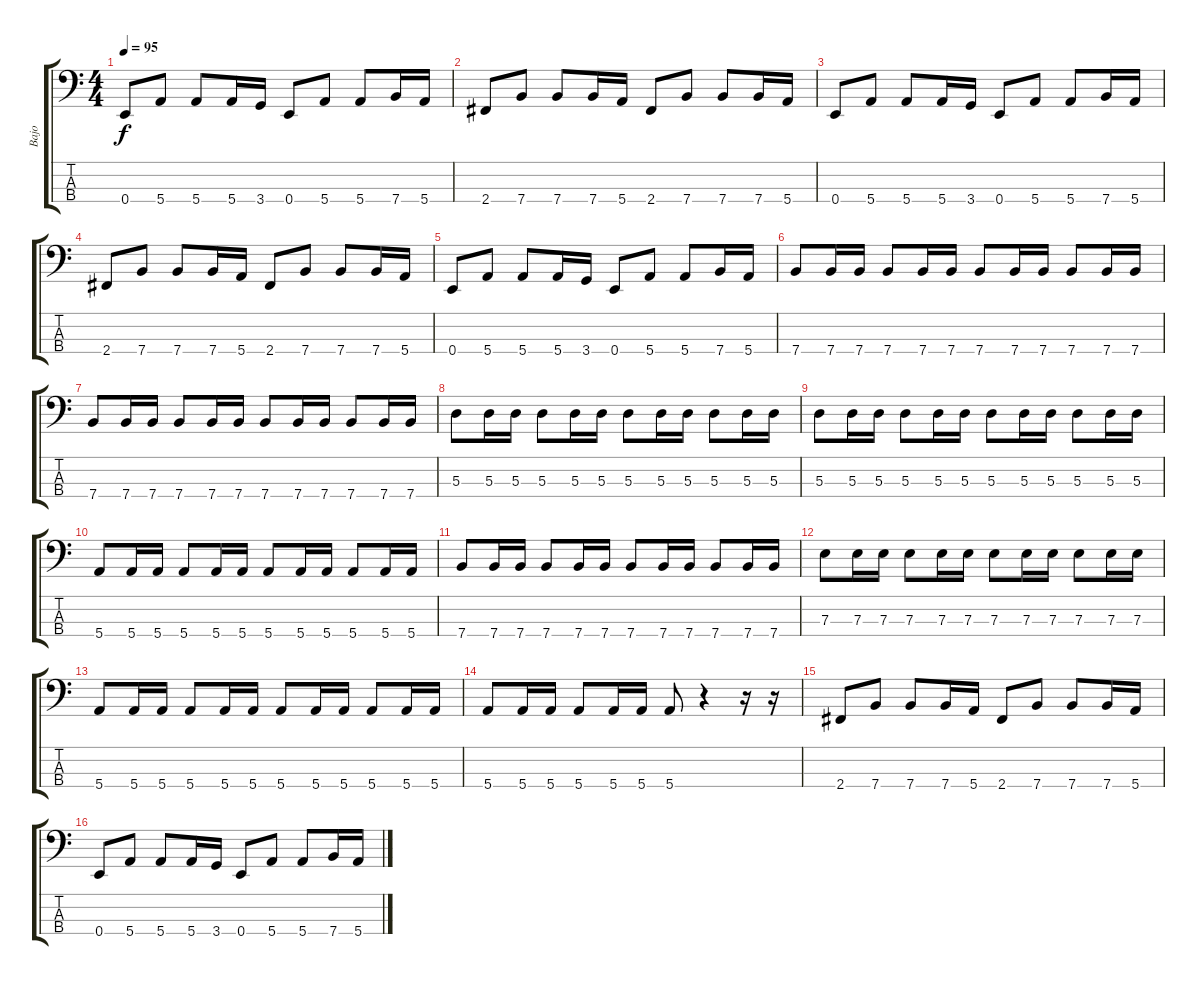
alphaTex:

\track ("Bajo" "Bajo") {instrument electricbassfinger}
\staff {score tabs}
\tuning (G2 D2 A1 E1) {hide}
\ts (4 4)
\tempo 95
\clef f4
\ks c
0.4.8{dy f} 5.4.8 5.4.8 5.4.16 3.4.16 0.4.8 5.4.8 5.4.8 7.4.16 5.4.16 |
2.4.8 7.4.8 7.4.8 7.4.16 5.4.16 2.4.8 7.4.8 7.4.8 7.4.16 5.4.16 |
0.4.8 5.4.8 5.4.8 5.4.16 3.4.16 0.4.8 5.4.8 5.4.8 7.4.16 5.4.16 |
2.4.8 7.4.8 7.4.8 7.4.16 5.4.16 2.4.8 7.4.8 7.4.8 7.4.16 5.4.16 |
0.4.8 5.4.8 5.4.8 5.4.16 3.4.16 0.4.8 5.4.8 5.4.8 7.4.16 5.4.16 |
7.4.8 7.4.16 7.4.16 7.4.8 7.4.16 7.4.16 7.4.8 7.4.16 7.4.16 7.4.8 7.4.16 7.4.16 |
7.4.8 7.4.16 7.4.16 7.4.8 7.4.16 7.4.16 7.4.8 7.4.16 7.4.16 7.4.8 7.4.16 7.4.16 |
5.3.8 5.3.16 5.3.16 5.3.8 5.3.16 5.3.16 5.3.8 5.3.16 5.3.16 5.3.8 5.3.16 5.3.16 |
5.3.8 5.3.16 5.3.16 5.3.8 5.3.16 5.3.16 5.3.8 5.3.16 5.3.16 5.3.8 5.3.16 5.3.16 |
5.4.8 5.4.16 5.4.16 5.4.8 5.4.16 5.4.16 5.4.8 5.4.16 5.4.16 5.4.8 5.4.16 5.4.16 |
7.4.8 7.4.16 7.4.16 7.4.8 7.4.16 7.4.16 7.4.8 7.4.16 7.4.16 7.4.8 7.4.16 7.4.16 |
7.3.8 7.3.16 7.3.16 7.3.8 7.3.16 7.3.16 7.3.8 7.3.16 7.3.16 7.3.8 7.3.16 7.3.16 |
5.4.8 5.4.16 5.4.16 5.4.8 5.4.16 5.4.16 5.4.8 5.4.16 5.4.16 5.4.8 5.4.16 5.4.16 |
5.4.8 5.4.16 5.4.16 5.4.8 5.4.16 5.4.16 5.4.8 r.4 r.16 r.16 |
2.4.8 7.4.8 7.4.8 7.4.16 5.4.16 2.4.8 7.4.8 7.4.8 7.4.16 5.4.16 |
0.4.8 5.4.8 5.4.8 5.4.16 3.4.16 0.4.8 5.4.8 5.4.8 7.4.16 5.4.16
